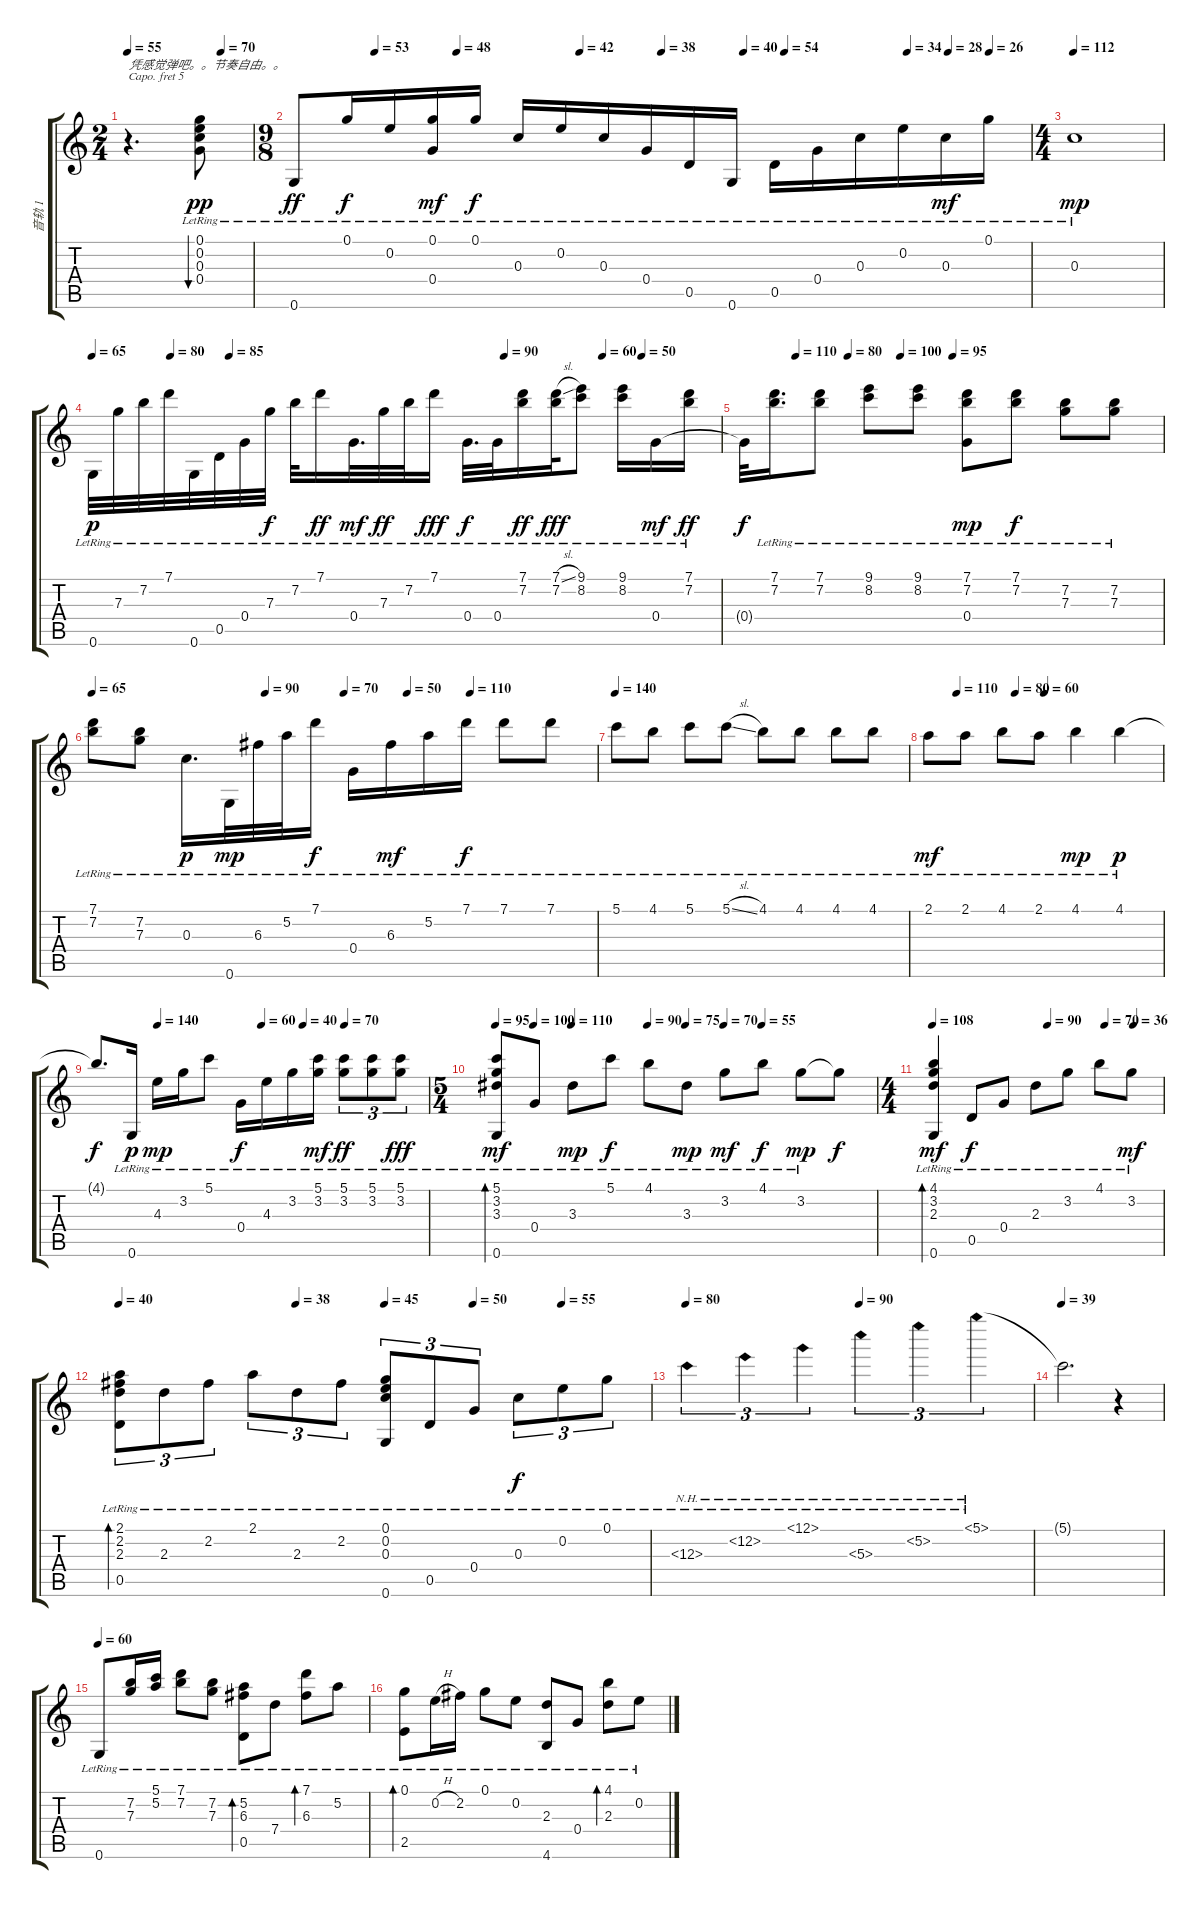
\track ("音轨 1" "音轨 1") {instrument acousticguitarnylon}
\staff {score tabs}
\capo 5
\tuning (D4 B3 G3 D3 A2 D2) {hide}
\ts (2 4)
\tempo 55
\tempo (70 0.75)
\tempo 55
\clef g2
\ks c
r.4{d txt "凭感觉弹吧。。节奏自由。。" dy pp instrument acousticguitarnylon} (0.1{lr} 0.2 0.3 0.4).8{bu 480} |
\ts (9 8)
\tempo (53 0.1111111111111111)
\tempo (48 0.2222222222222222)
\tempo (42 0.3888888888888889)
\tempo (38 0.5)
\tempo (40 0.6111111111111112)
\tempo (54 0.6666666666666666)
\tempo (34 0.8333333333333334)
\tempo (28 0.8888888888888888)
\tempo (26 0.9444444444444444)
0.6{lr}.8{dy ff} 0.1{lr}.16{dy f} 0.2{lr}.16 (0.1 0.4{lr}).16{dy mf} 0.1{lr}.16{dy f} 0.3{lr}.16 0.2{lr}.16 0.3{lr}.16 0.4{lr}.16 0.5{lr}.16 0.6{lr}.16 0.5{lr}.16 0.4{lr}.16 0.3{lr}.16 0.2{lr}.16 0.3{lr}.16{dy mf} 0.1{lr}.16 |
\ts (4 4)
\tempo 112
0.3{lr}.1{dy mp} |
\tempo 65
\tempo (80 0.125)
\tempo (85 0.21875)
\tempo (90 0.65625)
\tempo (60 0.8125)
\tempo (50 0.875)
0.6{lr}.32{dy p} 7.3{lr}.32 7.2{lr}.32 7.1{lr}.32 0.6{lr}.32 0.5{lr}.32 0.4{lr}.32 7.3{lr}.32{dy f} 7.2{lr}.32 7.1{lr}.16{dy ff} 0.4{lr}.32{d dy mf} 7.3{lr}.32{dy ff} 7.2{lr}.32 7.1{lr}.16{dy fff} 0.4{lr}.32{d dy f} 0.4{lr}.32 (7.1 7.2{lr}).16{dy ff} (7.1{sl lr} 7.2{lr}).32{dy fff} (9.1{lr} 8.2{lr}).8 (9.1{lr} 8.2{lr}).16 0.4{lr}.16{dy mf} (7.1{lr} 7.2{lr}).16{dy ff} |
\tempo (110 0.125)
\tempo (80 0.25)
\tempo (100 0.375)
\tempo (95 0.5)
0.4{t}.32{dy f} (7.1{lr} 7.2{lr}).16{d} (7.1{lr} 7.2{lr}).8 (9.1{lr} 8.2{lr}).8 (9.1{lr} 8.2{lr}).8 (7.1{lr} 7.2{lr} 0.4{lr}).8{dy mp} (7.1{lr} 7.2{lr}).8{dy f} (7.2{lr} 7.3{lr}).8 (7.2{lr} 7.3{lr}).8 |
\tempo 65
\tempo (90 0.34375)
\tempo (70 0.5)
\tempo (50 0.625)
\tempo (110 0.75)
(7.1{lr} 7.2{lr}).8 (7.2{lr} 7.3{lr}).8 0.3{lr}.16{d dy p} 0.6{lr}.32{dy mp} 6.3{lr}.32 5.2{lr}.32 7.1{lr}.16{dy f} 0.4{lr}.16 6.3{lr}.16{dy mf} 5.2{lr}.16 7.1{lr}.16{dy f} 7.1{lr}.8 7.1{lr}.8 |
\tempo 140
5.1{lr}.8 4.1{lr}.8 5.1{lr}.8 5.1{sl lr}.8 4.1{lr}.8 4.1{lr}.8 4.1{lr}.8 4.1{lr}.8 |
\tempo (110 0.125)
\tempo (80 0.375)
\tempo (60 0.5)
2.1{lr}.8{dy mf} 2.1{lr}.8 4.1{lr}.8 2.1{lr}.8 4.1{lr}.4{dy mp} 4.1{lr}.4{dy p} |
\tempo (140 0.1875)
\tempo (60 0.5)
\tempo (40 0.625)
\tempo (70 0.75)
4.1{t}.8{d dy f} 0.6{lr}.16{dy p} 4.3{lr}.16{dy mp} 3.2{lr}.16 5.1{lr}.8 0.4{lr}.16{dy f} 4.3{lr}.16 3.2{lr}.16 (5.1{lr} 3.2{lr}).16{dy mf} (5.1{lr} 3.2{lr}).8{tu (3 2) dy ff} (5.1{lr} 3.2{lr}).8{tu (3 2)} (5.1{lr} 3.2{lr}).8{tu (3 2) dy fff} |
\ts (5 4)
\tempo 95
\tempo (100 0.1)
\tempo (110 0.2)
\tempo (90 0.4)
\tempo (75 0.5)
\tempo (70 0.6)
\tempo (55 0.7)
(5.1{lr} 3.2{lr} 3.3{lr} 0.6{lr}).8{bd 480 dy mf} 0.4{lr}.8 3.3{lr}.8{dy mp} 5.1{lr}.8{dy f} 4.1{lr}.8 3.3{lr}.8{dy mp} 3.2{lr}.8{dy mf} 4.1{lr}.8{dy f} 3.2{lr}.8{dy mp} 3.2{t}.8{dy f} |
\ts (4 4)
\tempo 108
\tempo (90 0.5)
\tempo (70 0.75)
\tempo (36 0.875)
(4.1{lr} 3.2{lr} 2.3{lr} 0.6{lr}).4{bd 480 dy mf} 0.5{lr}.8{dy f} 0.4{lr}.8 2.3{lr}.8 3.2{lr}.8 4.1{lr}.8 3.2{lr}.8{dy mf} |
\tempo 40
\tempo (38 0.3333333333333333)
\tempo (45 0.5)
\tempo (50 0.6666666666666666)
\tempo (55 0.8333333333333334)
(2.1{lr} 2.2{lr} 2.3{lr} 0.5{lr}).8{tu (3 2) bd 480} 2.3{lr}.8{tu (3 2)} 2.2{lr}.8{tu (3 2)} 2.1{lr}.8{tu (3 2)} 2.3{lr}.8{tu (3 2)} 2.2{lr}.8{tu (3 2)} (0.1{lr} 0.2{lr} 0.3{lr} 0.6{lr}).8{tu (3 2)} 0.5{lr}.8{tu (3 2)} 0.4{lr}.8{tu (3 2)} 0.3{lr}.8{tu (3 2) dy f} 0.2{lr}.8{tu (3 2)} 0.1{lr}.8{tu (3 2)} |
\tempo 80
\tempo (90 0.5)
12.3{nh lr}.4{tu (3 2)} 12.2{nh lr}.4{tu (3 2)} 12.1{nh lr}.4{tu (3 2)} 5.3{nh lr}.4{tu (3 2)} 5.2{nh lr}.4{tu (3 2)} 5.1{nh lr}.4{tu (3 2)} |
\tempo 39
5.1{t}.2{d} r.4 |
\tempo 60
0.6{lr}.8 (7.2{lr} 7.3{lr}).16 (5.1{lr} 5.2{lr}).16 (7.1{lr} 7.2{lr}).8 (7.2{lr} 7.3{lr}).8 (5.2{lr} 6.3{lr} 0.5{lr}).8{bd 240} 7.4{lr}.8 (7.1{lr} 6.3{lr}).8{bd 240} 5.2{lr}.8 |
(0.1{lr} 2.5{lr}).8{bd 240} 0.2{h lr}.16 2.2{lr}.16 0.1{lr}.8 0.2{lr}.8 (2.3{lr} 4.6{lr}).8 0.4{lr}.8 (4.1{lr} 2.3{lr}).8{bd 240} 0.2{lr}.8
